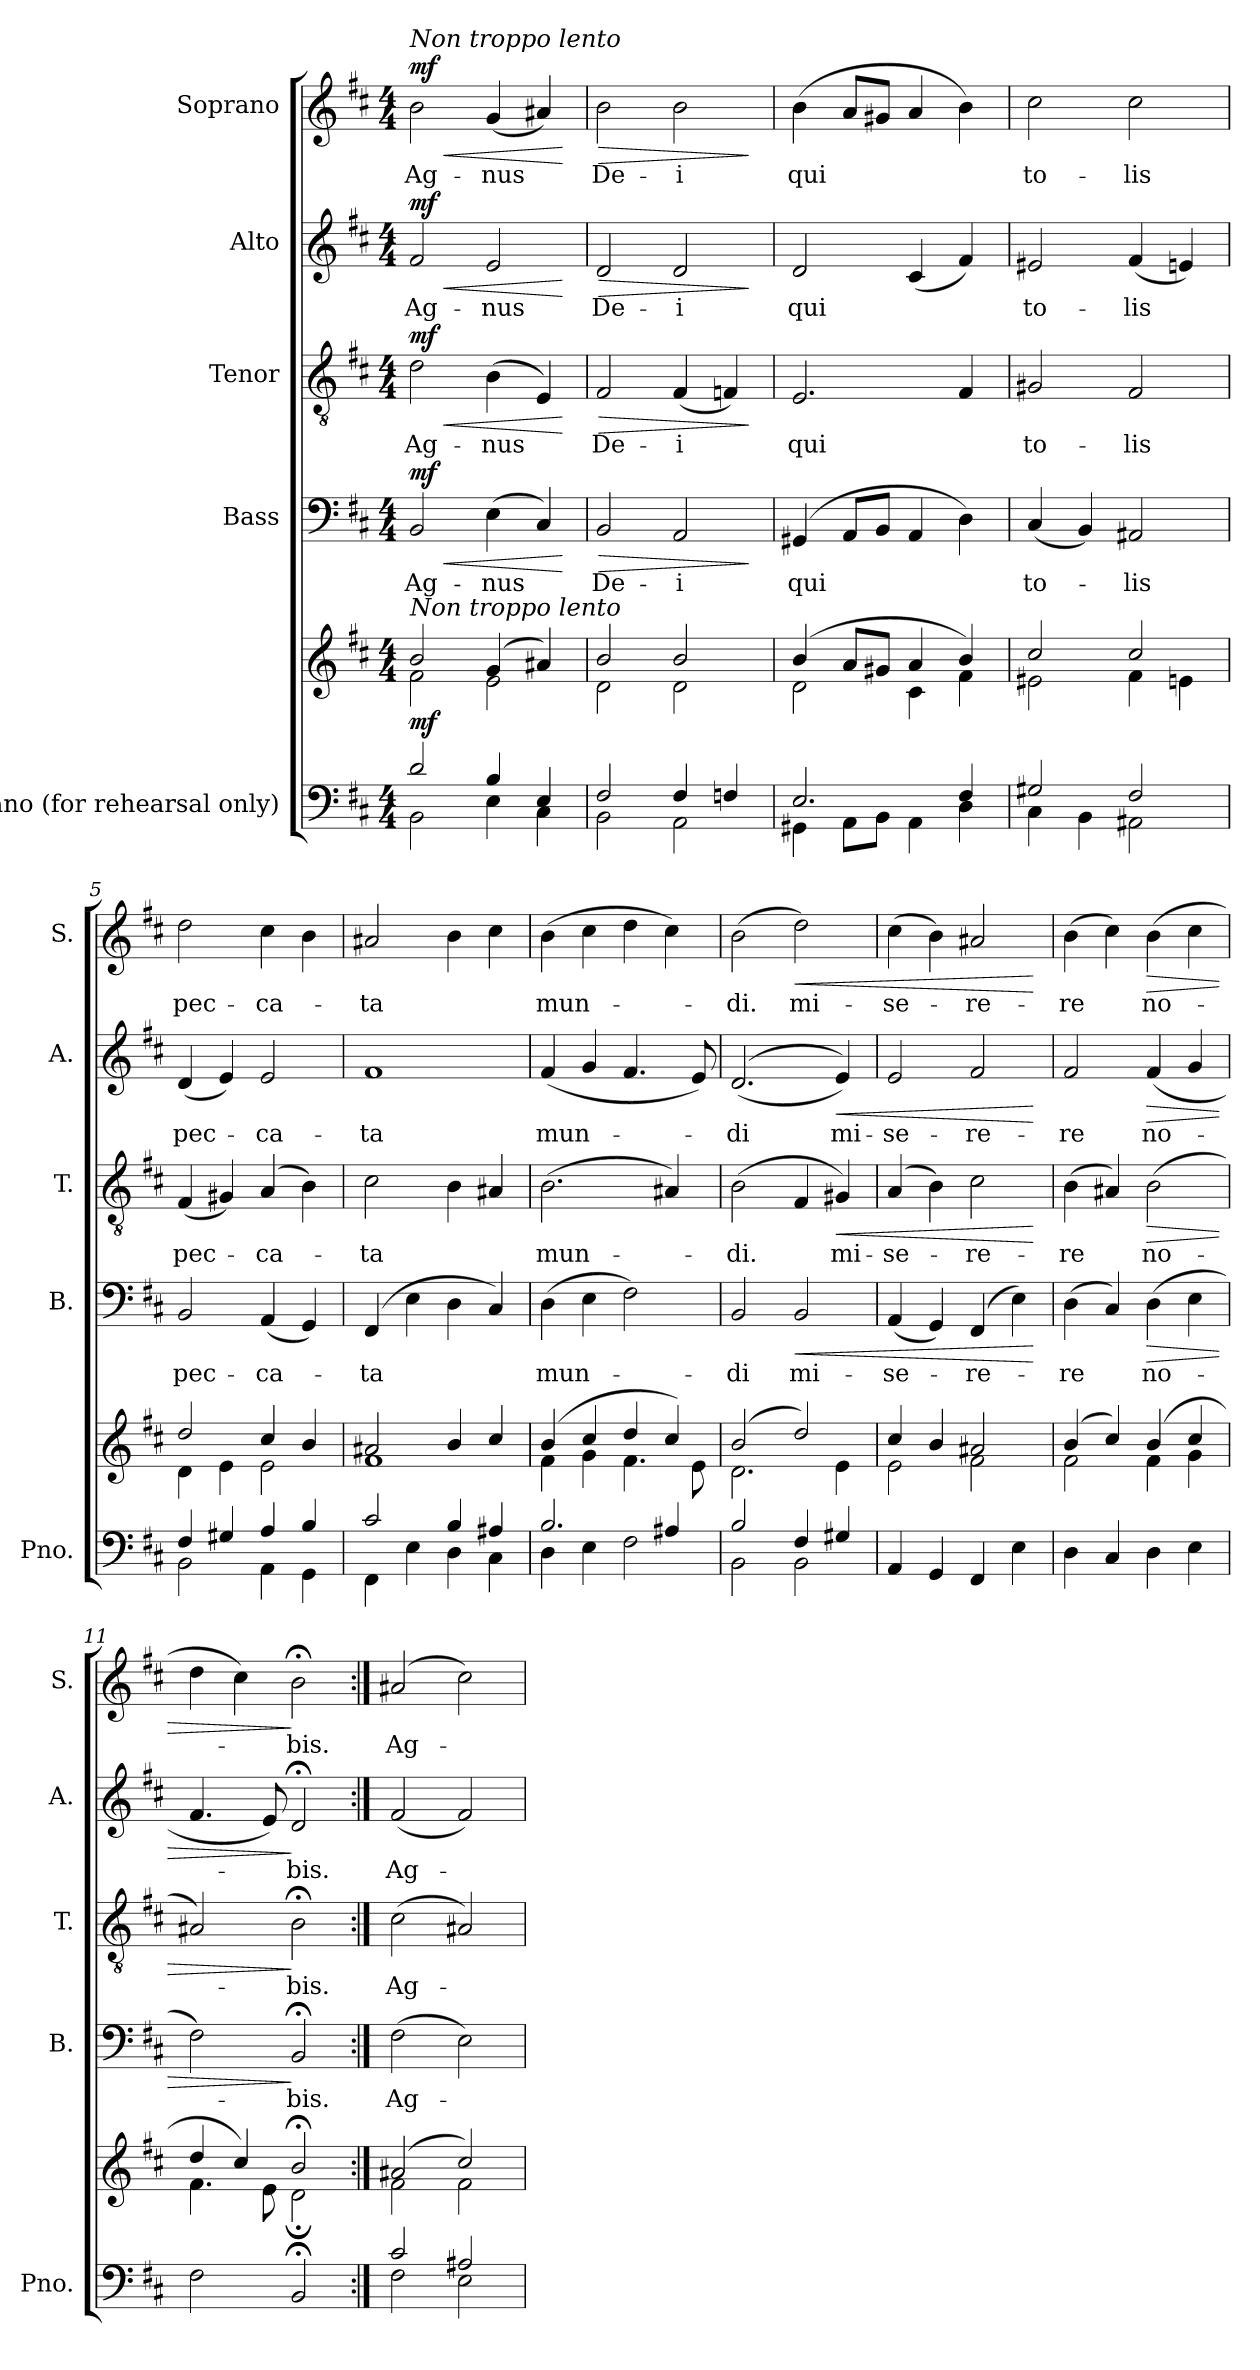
**kern	**kern	**dynam	**kern	**text	**dynam	**kern	**text	**dynam	**kern	**text	**dynam	**kern	**text	**dynam
*part5	*part5	*part5	*part4	*part4	*part4	*part3	*part3	*part3	*part2	*part2	*part2	*part1	*part1	*part1
*staff6	*staff5	*staff5/6	*staff4	*staff4	*staff4	*staff3	*staff3	*staff3	*staff2	*staff2	*staff2	*staff1	*staff1	*staff1
*I"Piano (for rehearsal only)	*	*	*I"Bass	*	*	*I"Tenor	*	*	*I"Alto	*	*	*I"Soprano	*	*
*I'Pno.	*	*	*I'B.	*	*	*I'T.	*	*	*I'A.	*	*	*I'S.	*	*
*clefF4	*clefG2	*	*clefF4	*	*	*clefGv2	*	*	*clefG2	*	*	*clefG2	*	*
*k[f#c#]	*k[f#c#]	*	*k[f#c#]	*	*	*k[f#c#]	*	*	*k[f#c#]	*	*	*k[f#c#]	*	*
*M4/4	*M4/4	*	*M4/4	*	*	*M4/4	*	*	*M4/4	*	*	*M4/4	*	*
=1	=1	=1	=1	=1	=1	=1	=1	=1	=1	=1	=1	=1	=1	=1
*^	*^	*	*	*	*	*	*	*	*	*	*	*	*	*
!	!	!	!	!	!	!	!	!	!	!	!	!	!	!LO:TX:a:i:t=Non troppo lento	!	!
!	!	!LO:TX:a:i:t=Non troppo lento	!	!	!	!	!	!	!	!	!	!	!	!	!	!
!	!	!	!	!LO:DY:a=2	!	!LO:LY:b	!LO:HP:b	!	!LO:LY:b	!LO:HP:b	!	!LO:LY:b	!LO:HP:b	!	!LO:LY:b	!LO:HP:b
!	!	!	!	!	!	!	!LO:DY:n=1:a	!	!	!LO:DY:n=1:a	!	!	!LO:DY:n=1:a	!	!	!LO:DY:n=1:a
2d/	2BB\	2b/	2f#\	mf	2BB/	Ag-	< mf	2d\	Ag-	< mf	2f#/	Ag-	< mf	2b\	Ag-	< mf
!	!	!	!	!	!	!LO:LY:b	!	!	!LO:LY:b	!	!	!LO:LY:b	!	!	!LO:LY:b	!
4B/	4E\	(>4g/	2e\	.	(>4E\	-nus	.	(>4B\	-nus	.	2e/	-nus	.	(<4g/	-nus	.
4E/	4C#\	4a#X/)	.	.	4C#/)	.	.	4E/)	.	.	.	.	.	4a#X/)	.	.
*v	*v	*	*	*	*	*	*	*	*	*	*	*	*	*	*	*
*	*v	*v	*	*	*	*	*	*	*	*	*	*	*	*	*
.	.	.	.	.	[	.	.	[	.	.	[	.	.	[
=2	=2	=2	=2	=2	=2	=2	=2	=2	=2	=2	=2	=2	=2	=2
*^	*^	*	*	*	*	*	*	*	*	*	*	*	*	*
!	!	!	!	!	!	!LO:LY:b	!LO:HP:b	!	!LO:LY:b	!LO:HP:b	!	!LO:LY:b	!LO:HP:b	!	!LO:LY:b	!LO:HP:b
2F#/	2BB\	2b/	2d\	.	2BB/	De-	>	2F#/	De-	>	2d/	De-	>	2b\	De-	>
!	!	!	!	!	!	!LO:LY:b	!	!	!LO:LY:b	!	!	!LO:LY:b	!	!	!LO:LY:b	!
4F#/	2AA\	2b/	2d\	.	2AA/	-i	.	(<4F#/	-i	.	2d/	-i	.	2b\	-i	.
4Fn/	.	.	.	.	.	.	.	4Fn/)	.	.	.	.	.	.	.	.
*v	*v	*	*	*	*	*	*	*	*	*	*	*	*	*	*	*
*	*v	*v	*	*	*	*	*	*	*	*	*	*	*	*	*
.	.	.	.	.	]	.	.	]	.	.	]	.	.	]
=3	=3	=3	=3	=3	=3	=3	=3	=3	=3	=3	=3	=3	=3	=3
*^	*^	*	*	*	*	*	*	*	*	*	*	*	*	*
!	!	!	!	!	!	!LO:LY:b	!	!	!LO:LY:b	!	!	!LO:LY:b	!	!	!LO:LY:b	!
2.E/	4GG#X\	(>4b/	2d\	.	(>4GG#X/	qui	.	2.E/	qui	.	2d/	qui	.	(>4b\	qui	.
.	8AA\L	8a/L	.	.	8AA/L	.	.	.	.	.	.	.	.	8a/L	.	.
.	8BB\J	8g#X/J	.	.	8BB/J	.	.	.	.	.	.	.	.	8g#X/J	.	.
.	4AA\	4a/	4c#\	.	4AA/	.	.	.	.	.	(<4c#/	.	.	4a/	.	.
4F#/	4D\	4b/)	4f#\	.	4D\)	.	.	4F#/	.	.	4f#/)	.	.	4b\)	.	.
=4	=4	=4	=4	=4	=4	=4	=4	=4	=4	=4	=4	=4	=4	=4	=4	=4
!	!	!	!	!	!	!LO:LY:b	!	!	!LO:LY:b	!	!	!LO:LY:b	!	!	!LO:LY:b	!
2G#X/	4C#\	2cc#/	2e#X\	.	(<4C#/	to-	.	2G#X/	to-	.	2e#X/	to-	.	2cc#\	to-	.
.	4BB\	.	.	.	4BB/)	.	.	.	.	.	.	.	.	.	.	.
!	!	!	!	!	!	!LO:LY:b	!	!	!LO:LY:b	!	!	!LO:LY:b	!	!	!LO:LY:b	!
2F#/	2AA#X\	2cc#/	4f#\	.	2AA#X/	-lis	.	2F#/	-lis	.	(<4f#/	-lis	.	2cc#\	-lis	.
.	.	.	4en\	.	.	.	.	.	.	.	4en/)	.	.	.	.	.
=5	=5	=5	=5	=5	=5	=5	=5	=5	=5	=5	=5	=5	=5	=5	=5	=5
!	!	!	!	!	!	!LO:LY:b	!	!	!LO:LY:b	!	!	!LO:LY:b	!	!	!LO:LY:b	!
4F#/	2BB\	2dd/	4d\	.	2BB/	pec-	.	(<4F#/	pec-	.	(<4d/	pec-	.	2dd\	pec-	.
4G#X/	.	.	4e\	.	.	.	.	4G#X/)	.	.	4e/)	.	.	.	.	.
!	!	!	!	!	!	!LO:LY:b	!	!	!LO:LY:b	!	!	!LO:LY:b	!	!	!LO:LY:b	!
4A/	4AA\	4cc#/	2e\	.	(<4AA/	ca-	.	(>4A/	ca-	.	2e/	ca-	.	4cc#\	ca-	.
4B/	4GG\	4b/	.	.	4GG/)	.	.	4B\)	.	.	.	.	.	4b\	.	.
=6	=6	=6	=6	=6	=6	=6	=6	=6	=6	=6	=6	=6	=6	=6	=6	=6
!	!	!	!	!	!	!LO:LY:b	!	!	!LO:LY:b	!	!	!LO:LY:b	!	!	!LO:LY:b	!
2c#/	4FF#\	2a#X/	1f#	.	(>4FF#/	-ta	.	2c#\	-ta	.	1f#	-ta	.	2a#X/	-ta	.
.	4E\	.	.	.	4E\	.	.	.	.	.	.	.	.	.	.	.
4B/	4D\	4b/	.	.	4D\	.	.	4B\	.	.	.	.	.	4b\	.	.
4A#X/	4C#\	4cc#/	.	.	4C#/)	.	.	4A#X/	.	.	.	.	.	4cc#\	.	.
!!LO:LB:g=z
=7	=7	=7	=7	=7	=7	=7	=7	=7	=7	=7	=7	=7	=7	=7	=7	=7
!	!	!	!	!	!	!LO:LY:b	!	!	!LO:LY:b	!	!	!LO:LY:b	!	!	!LO:LY:b	!
2.B/	4D\	(>4b/	4f#\	.	(>4D\	mun-	.	(>2.B\	mun-	.	(<4f#/	mun-	.	(>4b\	mun-	.
.	4E\	4cc#/	4g\	.	4E\	.	.	.	.	.	4g/	.	.	4cc#\	.	.
.	2F#\	4dd/	4.f#\	.	2F#\)	.	.	.	.	.	4.f#/	.	.	4dd\	.	.
4A#X/	.	4cc#/)	.	.	.	.	.	4A#X/)	.	.	.	.	.	4cc#\)	.	.
.	.	.	8e\	.	.	.	.	.	.	.	8e/)	.	.	.	.	.
=8	=8	=8	=8	=8	=8	=8	=8	=8	=8	=8	=8	=8	=8	=8	=8	=8
!	!	!	!	!	!	!LO:LY:b	!	!	!LO:LY:b	!	!	!LO:LY:b	!	!	!LO:LY:b	!
2B/	2BB\	(>2b/	2.d\	.	2BB/	-di	.	(>2B\	-di.	.	(<(<2.d/	-di	.	(>2b\	-di.	.
!	!	!	!	!	!	!LO:LY:b	!LO:HP:b	!	!	!	!	!	!	!	!LO:LY:b	!LO:HP:b
4F#/	2BB\	2dd/)	.	.	2BB/	mi-	<	4F#/	.	.	.	.	.	2dd\)	mi-	<
!	!	!	!	!	!	!	!	!	!LO:LY:b	!LO:HP:b	!	!LO:LY:b	!LO:HP:b	!	!	!
4G#X/	.	.	4e\	.	.	.	.	4G#X/)	mi-	<	4e/))	mi-	<	.	.	.
*v	*v	*	*	*	*	*	*	*	*	*	*	*	*	*	*	*
=9	=9	=9	=9	=9	=9	=9	=9	=9	=9	=9	=9	=9	=9	=9	=9
!	!	!	!	!	!LO:LY:b	!	!	!LO:LY:b	!	!	!LO:LY:b	!	!	!LO:LY:b	!
4AA/	4cc#/	2e\	.	(<4AA/	-se-	.	(>4A/	-se-	.	2e/	-se-	.	(>4cc#\	-se-	.
4GG/	4b/	.	.	4GG/)	.	.	4B\)	.	.	.	.	.	4b\)	.	.
!	!	!	!	!	!LO:LY:b	!	!	!LO:LY:b	!	!	!LO:LY:b	!	!	!LO:LY:b	!
4FF#/	2a#X/	2f#\	.	(>4FF#/	-re-	.	2c#\	-re-	.	2f#/	-re-	.	2a#X/	-re-	.
4E\	.	.	.	4E\)	.	.	.	.	.	.	.	.	.	.	.
*	*v	*v	*	*	*	*	*	*	*	*	*	*	*	*	*
.	.	.	.	.	[	.	.	[	.	.	[	.	.	[
=10	=10	=10	=10	=10	=10	=10	=10	=10	=10	=10	=10	=10	=10	=10
*	*^	*	*	*	*	*	*	*	*	*	*	*	*	*
!	!	!	!	!	!LO:LY:b	!	!	!LO:LY:b	!	!	!LO:LY:b	!	!	!LO:LY:b	!
4D\	(>4b/	2f#\	.	(>4D\	-re	.	(>4B\	-re	.	2f#/	re	.	(>4b\	-re	.
4C#/	4cc#/)	.	.	4C#/)	.	.	4A#X/)	.	.	.	.	.	4cc#\)	.	.
!	!	!	!	!	!LO:LY:b	!LO:HP:b	!	!LO:LY:b	!LO:HP:b	!	!LO:LY:b	!LO:HP:b	!	!LO:LY:b	!LO:HP:b
4D\	(>4b/	4f#\	.	(>4D\	no-	>	(>2B\	no-	>	(<4f#/	no-	>	(>4b\	no-	>
4E\	4cc#/	4g\	.	4E\	.	.	.	.	.	4g/	.	.	4cc#\	.	.
=11	=11	=11	=11	=11	=11	=11	=11	=11	=11	=11	=11	=11	=11	=11	=11
2F#\	4dd/	4.f#\	.	2F#\)	.	.	2A#X/)	.	.	4.f#/	.	.	4dd\	.	.
.	4cc#/)	.	.	.	.	.	.	.	.	.	.	.	4cc#\)	.	.
.	.	8e\	.	.	.	.	.	.	.	8e/)	.	.	.	.	.
!	!	!	!	!	!LO:LY:b	!	!	!LO:LY:b	!	!	!LO:LY:b	!	!	!LO:LY:b	!
2BB;</	2b;</	2d;\	.	2BB;</	-bis.	]	2B;<\	-bis.	]	2d;</	-bis.	]	2b;<\	-bis.	]
!!LO:PB:g=z
=12:|!	=12:|!	=12:|!	=12:|!	=12:|!	=12:|!	=12:|!	=12:|!	=12:|!	=12:|!	=12:|!	=12:|!	=12:|!	=12:|!	=12:|!	=12:|!
*^	*	*	*	*	*	*	*	*	*	*	*	*	*	*	*
!	!	!	!	!	!	!LO:LY:b	!	!	!LO:LY:b	!	!	!LO:LY:b	!	!	!LO:LY:b	!
2c#/	2F#\	(>2a#X/	2f#\	.	(>2F#\	Ag-	.	(>2c#\	Ag-	.	(<2f#/	Ag-	.	(>2a#X/	Ag-	.
2A#X/	2E\	2cc#/)	2f#\	.	2E\)	.	.	2A#X/)	.	.	2f#/)	.	.	2cc#\)	.	.
*v	*v	*	*	*	*	*	*	*	*	*	*	*	*	*	*	*
*	*v	*v	*	*	*	*	*	*	*	*	*	*	*	*	*
=	=	=	=	=	=	=	=	=	=	=	=	=	=	=
*-	*-	*-	*-	*-	*-	*-	*-	*-	*-	*-	*-	*-	*-	*-
